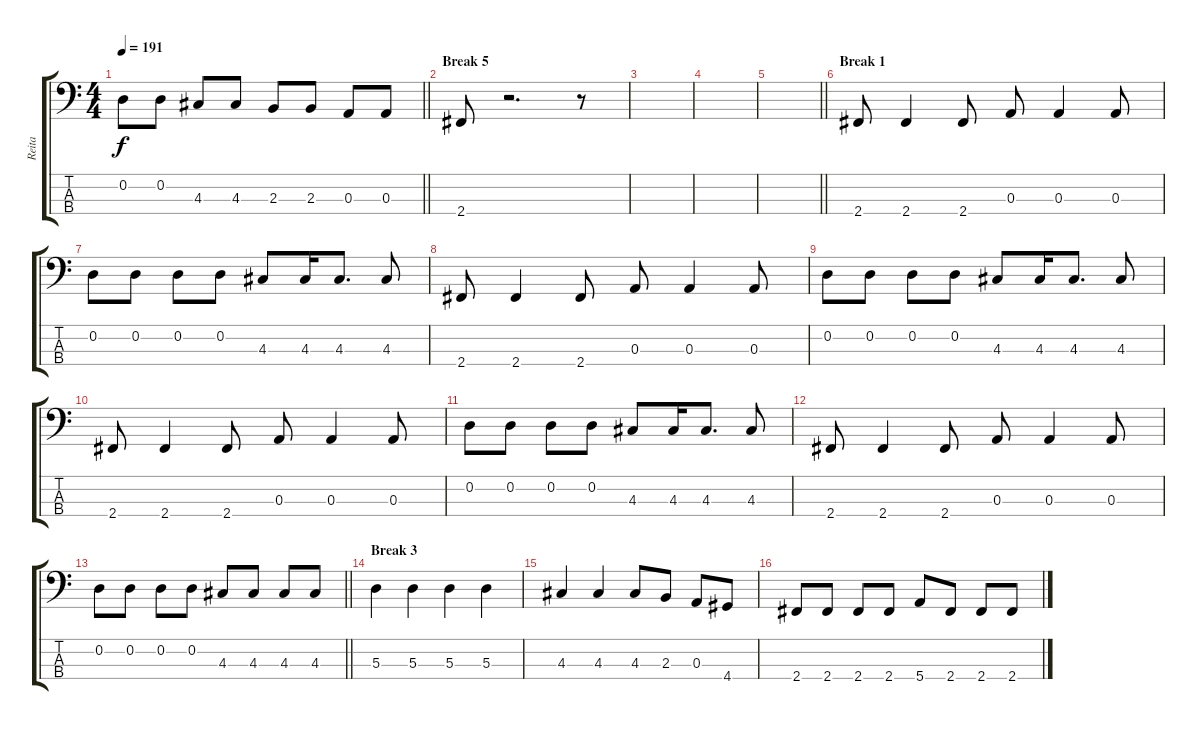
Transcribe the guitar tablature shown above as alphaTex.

\track ("Reita" "Reita") {instrument electricbasspick}
\staff {score tabs}
\tuning (G2 D2 A1 E1) {hide}
\ts (4 4)
\tempo 191
\clef f4
\barLineRight lightlight
\ks c
0.2.8{dy f} 0.2.8 4.3.8 4.3.8 2.3.8 2.3.8 0.3.8 0.3.8 |
\section ("" "Break 5")
2.4.8 r.2{d} r.8 |
|
|
\barLineRight lightlight
|
\section ("" "Break 1")
2.4.8 2.4.4 2.4.8 0.3.8 0.3.4 0.3.8 |
0.2.8 0.2.8 0.2.8 0.2.8 4.3.8 4.3.16 4.3.8{d} 4.3.8 |
2.4.8 2.4.4 2.4.8 0.3.8 0.3.4 0.3.8 |
0.2.8 0.2.8 0.2.8 0.2.8 4.3.8 4.3.16 4.3.8{d} 4.3.8 |
2.4.8 2.4.4 2.4.8 0.3.8 0.3.4 0.3.8 |
0.2.8 0.2.8 0.2.8 0.2.8 4.3.8 4.3.16 4.3.8{d} 4.3.8 |
2.4.8 2.4.4 2.4.8 0.3.8 0.3.4 0.3.8 |
\barLineRight lightlight
0.2.8 0.2.8 0.2.8 0.2.8 4.3.8 4.3.8 4.3.8 4.3.8 |
\section ("" "Break 3")
5.3.4 5.3.4 5.3.4 5.3.4 |
4.3.4 4.3.4 4.3.8 2.3.8 0.3.8 4.4.8 |
2.4.8 2.4.8 2.4.8 2.4.8 5.4.8 2.4.8 2.4.8 2.4.8
